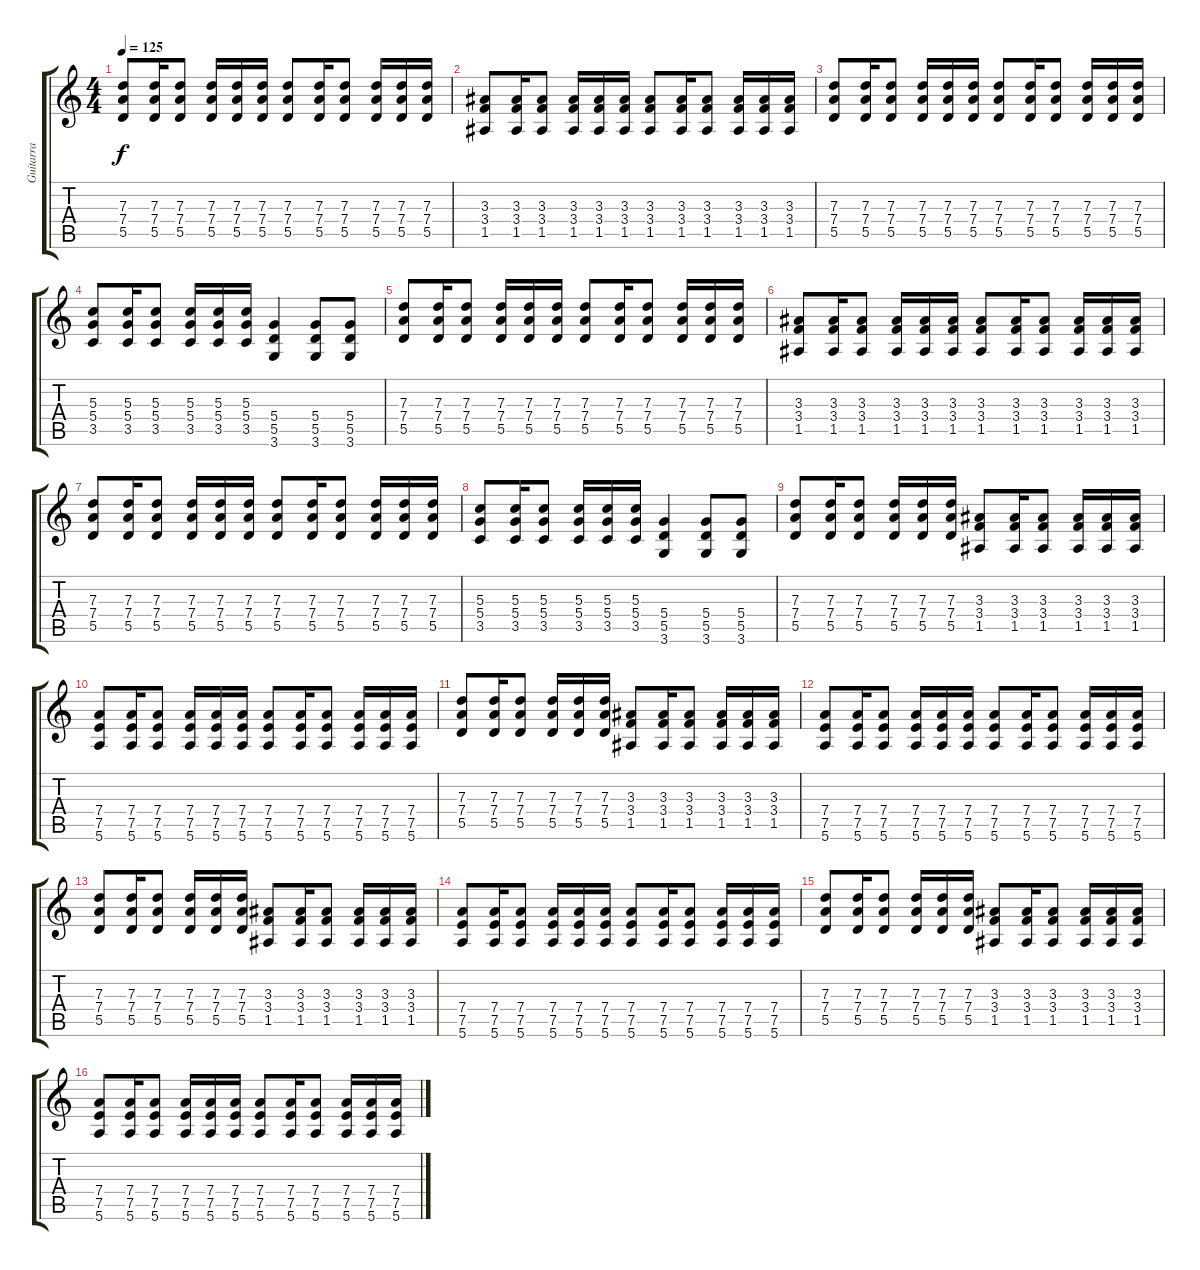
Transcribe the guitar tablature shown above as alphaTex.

\track ("Guitarra" "Guitarra") {instrument distortionguitar}
\staff {score tabs}
\tuning (E4 B3 G3 D3 A2 E2) {hide}
\ts (4 4)
\tempo 125
\clef g2
\ks c
(7.3 7.4 5.5).8{dy f instrument distortionguitar} (7.3 7.4 5.5).16 (7.3 7.4 5.5).8 (7.3 7.4 5.5).16 (7.3 7.4 5.5).16 (7.3 7.4 5.5).16 (7.3 7.4 5.5).8 (7.3 7.4 5.5).16 (7.3 7.4 5.5).8 (7.3 7.4 5.5).16 (7.3 7.4 5.5).16 (7.3 7.4 5.5).16 |
(3.3 3.4 1.5).8 (3.3 3.4 1.5).16 (3.3 3.4 1.5).8 (3.3 3.4 1.5).16 (3.3 3.4 1.5).16 (3.3 3.4 1.5).16 (3.3 3.4 1.5).8 (3.3 3.4 1.5).16 (3.3 3.4 1.5).8 (3.3 3.4 1.5).16 (3.3 3.4 1.5).16 (3.3 3.4 1.5).16 |
(7.3 7.4 5.5).8 (7.3 7.4 5.5).16 (7.3 7.4 5.5).8 (7.3 7.4 5.5).16 (7.3 7.4 5.5).16 (7.3 7.4 5.5).16 (7.3 7.4 5.5).8 (7.3 7.4 5.5).16 (7.3 7.4 5.5).8 (7.3 7.4 5.5).16 (7.3 7.4 5.5).16 (7.3 7.4 5.5).16 |
(5.3 5.4 3.5).8 (5.3 5.4 3.5).16 (5.3 5.4 3.5).8 (5.3 5.4 3.5).16 (5.3 5.4 3.5).16 (5.3 5.4 3.5).16 (5.4 5.5 3.6).4 (5.4 5.5 3.6).8 (5.4 5.5 3.6).8 |
(7.3 7.4 5.5).8 (7.3 7.4 5.5).16 (7.3 7.4 5.5).8 (7.3 7.4 5.5).16 (7.3 7.4 5.5).16 (7.3 7.4 5.5).16 (7.3 7.4 5.5).8 (7.3 7.4 5.5).16 (7.3 7.4 5.5).8 (7.3 7.4 5.5).16 (7.3 7.4 5.5).16 (7.3 7.4 5.5).16 |
(3.3 3.4 1.5).8 (3.3 3.4 1.5).16 (3.3 3.4 1.5).8 (3.3 3.4 1.5).16 (3.3 3.4 1.5).16 (3.3 3.4 1.5).16 (3.3 3.4 1.5).8 (3.3 3.4 1.5).16 (3.3 3.4 1.5).8 (3.3 3.4 1.5).16 (3.3 3.4 1.5).16 (3.3 3.4 1.5).16 |
(7.3 7.4 5.5).8 (7.3 7.4 5.5).16 (7.3 7.4 5.5).8 (7.3 7.4 5.5).16 (7.3 7.4 5.5).16 (7.3 7.4 5.5).16 (7.3 7.4 5.5).8 (7.3 7.4 5.5).16 (7.3 7.4 5.5).8 (7.3 7.4 5.5).16 (7.3 7.4 5.5).16 (7.3 7.4 5.5).16 |
(5.3 5.4 3.5).8 (5.3 5.4 3.5).16 (5.3 5.4 3.5).8 (5.3 5.4 3.5).16 (5.3 5.4 3.5).16 (5.3 5.4 3.5).16 (5.4 5.5 3.6).4 (5.4 5.5 3.6).8 (5.4 5.5 3.6).8 |
(7.3 7.4 5.5).8 (7.3 7.4 5.5).16 (7.3 7.4 5.5).8 (7.3 7.4 5.5).16 (7.3 7.4 5.5).16 (7.3 7.4 5.5).16 (3.3 3.4 1.5).8 (3.3 3.4 1.5).16 (3.3 3.4 1.5).8 (3.3 3.4 1.5).16 (3.3 3.4 1.5).16 (3.3 3.4 1.5).16 |
(7.4 7.5 5.6).8 (7.4 7.5 5.6).16 (7.4 7.5 5.6).8 (7.4 7.5 5.6).16 (7.4 7.5 5.6).16 (7.4 7.5 5.6).16 (7.4 7.5 5.6).8 (7.4 7.5 5.6).16 (7.4 7.5 5.6).8 (7.4 7.5 5.6).16 (7.4 7.5 5.6).16 (7.4 7.5 5.6).16 |
(7.3 7.4 5.5).8 (7.3 7.4 5.5).16 (7.3 7.4 5.5).8 (7.3 7.4 5.5).16 (7.3 7.4 5.5).16 (7.3 7.4 5.5).16 (3.3 3.4 1.5).8 (3.3 3.4 1.5).16 (3.3 3.4 1.5).8 (3.3 3.4 1.5).16 (3.3 3.4 1.5).16 (3.3 3.4 1.5).16 |
(7.4 7.5 5.6).8 (7.4 7.5 5.6).16 (7.4 7.5 5.6).8 (7.4 7.5 5.6).16 (7.4 7.5 5.6).16 (7.4 7.5 5.6).16 (7.4 7.5 5.6).8 (7.4 7.5 5.6).16 (7.4 7.5 5.6).8 (7.4 7.5 5.6).16 (7.4 7.5 5.6).16 (7.4 7.5 5.6).16 |
(7.3 7.4 5.5).8 (7.3 7.4 5.5).16 (7.3 7.4 5.5).8 (7.3 7.4 5.5).16 (7.3 7.4 5.5).16 (7.3 7.4 5.5).16 (3.3 3.4 1.5).8 (3.3 3.4 1.5).16 (3.3 3.4 1.5).8 (3.3 3.4 1.5).16 (3.3 3.4 1.5).16 (3.3 3.4 1.5).16 |
(7.4 7.5 5.6).8 (7.4 7.5 5.6).16 (7.4 7.5 5.6).8 (7.4 7.5 5.6).16 (7.4 7.5 5.6).16 (7.4 7.5 5.6).16 (7.4 7.5 5.6).8 (7.4 7.5 5.6).16 (7.4 7.5 5.6).8 (7.4 7.5 5.6).16 (7.4 7.5 5.6).16 (7.4 7.5 5.6).16 |
(7.3 7.4 5.5).8 (7.3 7.4 5.5).16 (7.3 7.4 5.5).8 (7.3 7.4 5.5).16 (7.3 7.4 5.5).16 (7.3 7.4 5.5).16 (3.3 3.4 1.5).8 (3.3 3.4 1.5).16 (3.3 3.4 1.5).8 (3.3 3.4 1.5).16 (3.3 3.4 1.5).16 (3.3 3.4 1.5).16 |
(7.4 7.5 5.6).8 (7.4 7.5 5.6).16 (7.4 7.5 5.6).8 (7.4 7.5 5.6).16 (7.4 7.5 5.6).16 (7.4 7.5 5.6).16 (7.4 7.5 5.6).8 (7.4 7.5 5.6).16 (7.4 7.5 5.6).8 (7.4 7.5 5.6).16 (7.4 7.5 5.6).16 (7.4 7.5 5.6).16
